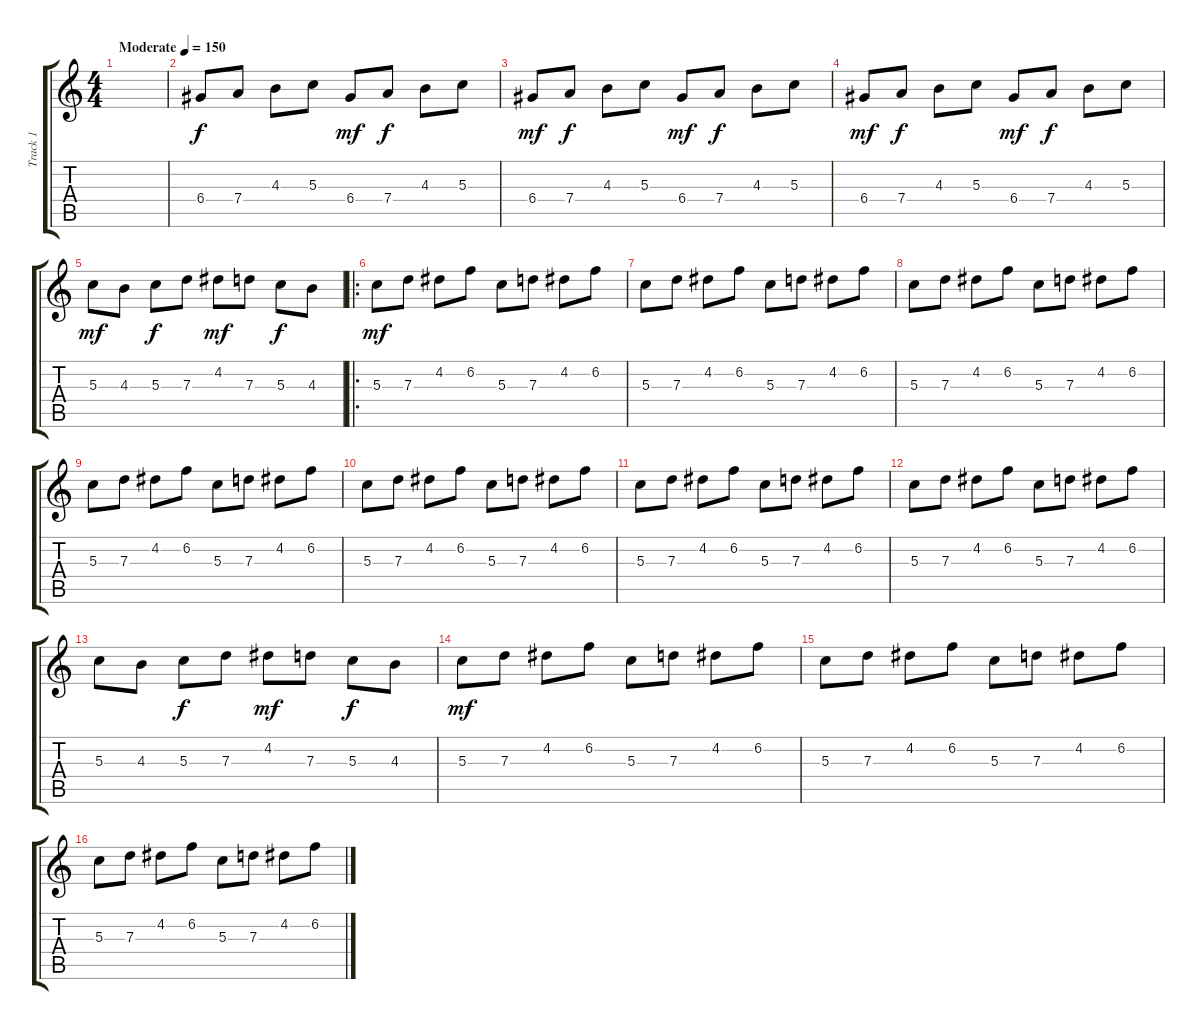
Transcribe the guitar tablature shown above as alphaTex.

\track ("Track 1" "Track 1") {instrument overdrivenguitar}
\staff {score tabs}
\tuning (E4 B3 G3 D3 A2 E2) {hide}
\ts (4 4)
\tempo (150 "Moderate")
\clef g2
\ks c
|
6.4.8 7.4.8{dy f} 4.3.8 5.3.8 6.4.8{dy mf} 7.4.8{dy f} 4.3.8 5.3.8 |
6.4.8{dy mf} 7.4.8{dy f} 4.3.8 5.3.8 6.4.8{dy mf} 7.4.8{dy f} 4.3.8 5.3.8 |
6.4.8{dy mf} 7.4.8{dy f} 4.3.8 5.3.8 6.4.8{dy mf} 7.4.8{dy f} 4.3.8 5.3.8 |
5.3.8{dy mf} 4.3.8 5.3.8{dy f} 7.3.8 4.2.8{dy mf} 7.3.8 5.3.8{dy f} 4.3.8 |
\ro
5.3.8{dy mf} 7.3.8 4.2.8 6.2.8 5.3.8 7.3.8 4.2.8 6.2.8 |
5.3.8 7.3.8 4.2.8 6.2.8 5.3.8 7.3.8 4.2.8 6.2.8 |
5.3.8 7.3.8 4.2.8 6.2.8 5.3.8 7.3.8 4.2.8 6.2.8 |
5.3.8 7.3.8 4.2.8 6.2.8 5.3.8 7.3.8 4.2.8 6.2.8 |
5.3.8 7.3.8 4.2.8 6.2.8 5.3.8 7.3.8 4.2.8 6.2.8 |
5.3.8 7.3.8 4.2.8 6.2.8 5.3.8 7.3.8 4.2.8 6.2.8 |
5.3.8 7.3.8 4.2.8 6.2.8 5.3.8 7.3.8 4.2.8 6.2.8 |
5.3.8 4.3.8 5.3.8{dy f} 7.3.8 4.2.8{dy mf} 7.3.8 5.3.8{dy f} 4.3.8 |
5.3.8{dy mf} 7.3.8 4.2.8 6.2.8 5.3.8 7.3.8 4.2.8 6.2.8 |
5.3.8 7.3.8 4.2.8 6.2.8 5.3.8 7.3.8 4.2.8 6.2.8 |
5.3.8 7.3.8 4.2.8 6.2.8 5.3.8 7.3.8 4.2.8 6.2.8
